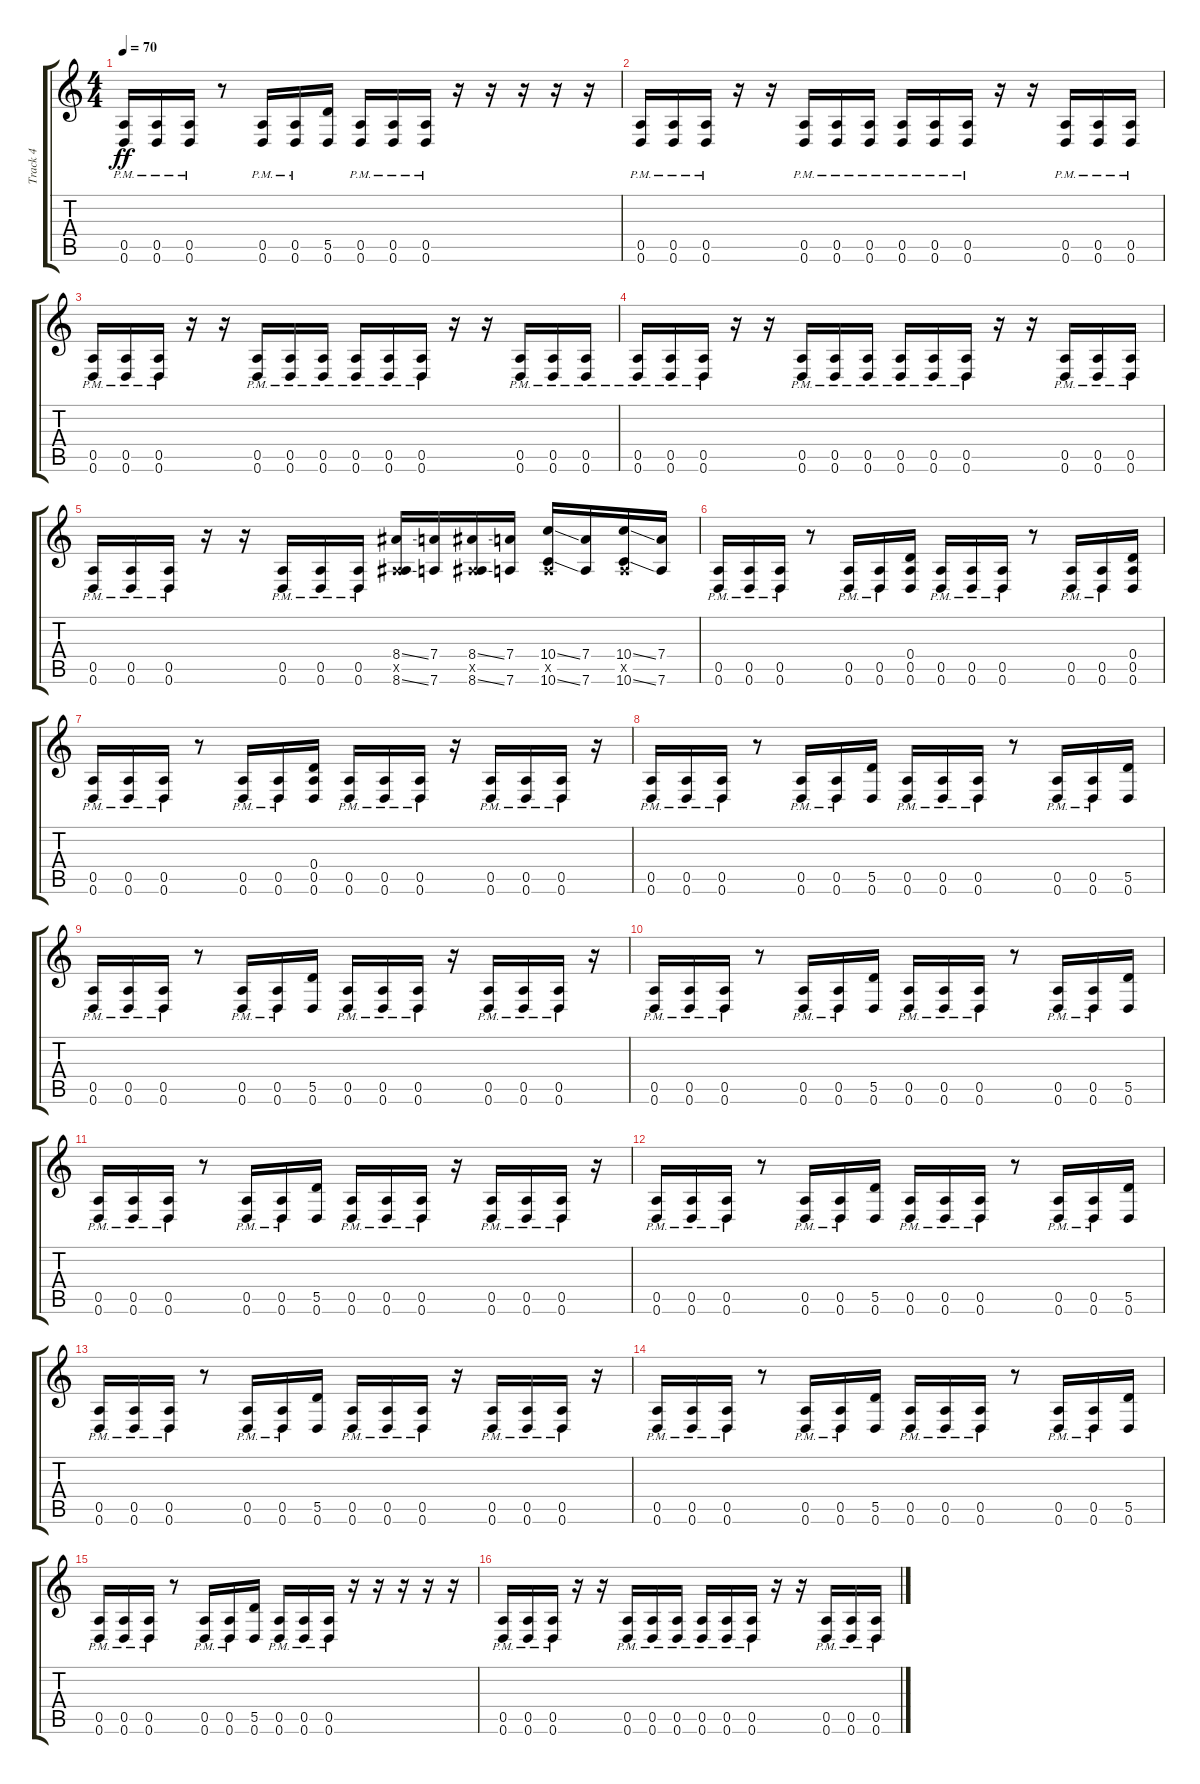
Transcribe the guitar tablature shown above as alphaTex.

\track ("Track 4" "Track 4") {instrument overdrivenguitar}
\staff {score tabs}
\tuning (E4 B3 G3 D3 A2 D2) {hide}
\ts (4 4)
\tempo 70
\clef g2
\ks c
(0.5{pm} 0.6{pm}).16{dy ff} (0.5{pm} 0.6{pm}).16 (0.5{pm} 0.6{pm}).16 r.8 (0.5{pm} 0.6{pm}).16 (0.5{pm} 0.6{pm}).16 (5.5 0.6).16 (0.5{pm} 0.6{pm}).16 (0.5{pm} 0.6{pm}).16 (0.5{pm} 0.6{pm}).16 r.16 r.16 r.16 r.16 r.16 |
(0.5{pm} 0.6{pm}).16 (0.5{pm} 0.6{pm}).16 (0.5{pm} 0.6{pm}).16 r.16 r.16 (0.5{pm} 0.6{pm}).16 (0.5{pm} 0.6{pm}).16 (0.5{pm} 0.6{pm}).16 (0.5{pm} 0.6{pm}).16 (0.5{pm} 0.6{pm}).16 (0.5{pm} 0.6{pm}).16 r.16 r.16 (0.5{pm} 0.6{pm}).16 (0.5{pm} 0.6{pm}).16 (0.5{pm} 0.6{pm}).16 |
(0.5{pm} 0.6{pm}).16 (0.5{pm} 0.6{pm}).16 (0.5{pm} 0.6{pm}).16 r.16 r.16 (0.5{pm} 0.6{pm}).16 (0.5{pm} 0.6{pm}).16 (0.5{pm} 0.6{pm}).16 (0.5{pm} 0.6{pm}).16 (0.5{pm} 0.6{pm}).16 (0.5{pm} 0.6{pm}).16 r.16 r.16 (0.5{pm} 0.6{pm}).16 (0.5{pm} 0.6{pm}).16 (0.5{pm} 0.6{pm}).16 |
(0.5{pm} 0.6{pm}).16 (0.5{pm} 0.6{pm}).16 (0.5{pm} 0.6{pm}).16 r.16 r.16 (0.5{pm} 0.6{pm}).16 (0.5{pm} 0.6{pm}).16 (0.5{pm} 0.6{pm}).16 (0.5{pm} 0.6{pm}).16 (0.5{pm} 0.6{pm}).16 (0.5{pm} 0.6{pm}).16 r.16 r.16 (0.5{pm} 0.6{pm}).16 (0.5{pm} 0.6{pm}).16 (0.5{pm} 0.6{pm}).16 |
(0.5{pm} 0.6{pm}).16 (0.5{pm} 0.6{pm}).16 (0.5{pm} 0.6{pm}).16 r.16 r.16 (0.5{pm} 0.6{pm}).16 (0.5{pm} 0.6{pm}).16 (0.5{pm} 0.6{pm}).16 (8.4{ss} 0.5{x} 8.6{ss}).16 (7.4 7.6).16 (8.4{ss} 0.5{x} 8.6{ss}).16 (7.4 7.6).16 (10.4{ss} 0.5{x} 10.6{ss}).16 (7.4 7.6).16 (10.4{ss} 0.5{x} 10.6{ss}).16 (7.4 7.6).16 |
(0.5{pm} 0.6{pm}).16 (0.5{pm} 0.6{pm}).16 (0.5{pm} 0.6{pm}).16 r.8 (0.5{pm} 0.6{pm}).16 (0.5{pm} 0.6{pm}).16 (0.4 0.5 0.6).16 (0.5{pm} 0.6{pm}).16 (0.5{pm} 0.6{pm}).16 (0.5{pm} 0.6{pm}).16 r.8 (0.5{pm} 0.6{pm}).16 (0.5{pm} 0.6{pm}).16 (0.4 0.5 0.6).16 |
(0.5{pm} 0.6{pm}).16 (0.5{pm} 0.6{pm}).16 (0.5{pm} 0.6{pm}).16 r.8 (0.5{pm} 0.6{pm}).16 (0.5{pm} 0.6{pm}).16 (0.4 0.5 0.6).16 (0.5{pm} 0.6{pm}).16 (0.5{pm} 0.6{pm}).16 (0.5{pm} 0.6{pm}).16 r.16 (0.5{pm} 0.6{pm}).16 (0.5{pm} 0.6{pm}).16 (0.5{pm} 0.6{pm}).16 r.16 |
(0.5{pm} 0.6{pm}).16 (0.5{pm} 0.6{pm}).16 (0.5{pm} 0.6{pm}).16 r.8 (0.5{pm} 0.6{pm}).16 (0.5{pm} 0.6{pm}).16 (5.5 0.6).16 (0.5{pm} 0.6{pm}).16 (0.5{pm} 0.6{pm}).16 (0.5{pm} 0.6{pm}).16 r.8 (0.5{pm} 0.6{pm}).16 (0.5{pm} 0.6{pm}).16 (5.5 0.6).16 |
(0.5{pm} 0.6{pm}).16 (0.5{pm} 0.6{pm}).16 (0.5{pm} 0.6{pm}).16 r.8 (0.5{pm} 0.6{pm}).16 (0.5{pm} 0.6{pm}).16 (5.5 0.6).16 (0.5{pm} 0.6{pm}).16 (0.5{pm} 0.6{pm}).16 (0.5{pm} 0.6{pm}).16 r.16 (0.5{pm} 0.6{pm}).16 (0.5{pm} 0.6{pm}).16 (0.5{pm} 0.6{pm}).16 r.16 |
(0.5{pm} 0.6{pm}).16 (0.5{pm} 0.6{pm}).16 (0.5{pm} 0.6{pm}).16 r.8 (0.5{pm} 0.6{pm}).16 (0.5{pm} 0.6{pm}).16 (5.5 0.6).16 (0.5{pm} 0.6{pm}).16 (0.5{pm} 0.6{pm}).16 (0.5{pm} 0.6{pm}).16 r.8 (0.5{pm} 0.6{pm}).16 (0.5{pm} 0.6{pm}).16 (5.5 0.6).16 |
(0.5{pm} 0.6{pm}).16 (0.5{pm} 0.6{pm}).16 (0.5{pm} 0.6{pm}).16 r.8 (0.5{pm} 0.6{pm}).16 (0.5{pm} 0.6{pm}).16 (5.5 0.6).16 (0.5{pm} 0.6{pm}).16 (0.5{pm} 0.6{pm}).16 (0.5{pm} 0.6{pm}).16 r.16 (0.5{pm} 0.6{pm}).16 (0.5{pm} 0.6{pm}).16 (0.5{pm} 0.6{pm}).16 r.16 |
(0.5{pm} 0.6{pm}).16 (0.5{pm} 0.6{pm}).16 (0.5{pm} 0.6{pm}).16 r.8 (0.5{pm} 0.6{pm}).16 (0.5{pm} 0.6{pm}).16 (5.5 0.6).16 (0.5{pm} 0.6{pm}).16 (0.5{pm} 0.6{pm}).16 (0.5{pm} 0.6{pm}).16 r.8 (0.5{pm} 0.6{pm}).16 (0.5{pm} 0.6{pm}).16 (5.5 0.6).16 |
(0.5{pm} 0.6{pm}).16 (0.5{pm} 0.6{pm}).16 (0.5{pm} 0.6{pm}).16 r.8 (0.5{pm} 0.6{pm}).16 (0.5{pm} 0.6{pm}).16 (5.5 0.6).16 (0.5{pm} 0.6{pm}).16 (0.5{pm} 0.6{pm}).16 (0.5{pm} 0.6{pm}).16 r.16 (0.5{pm} 0.6{pm}).16 (0.5{pm} 0.6{pm}).16 (0.5{pm} 0.6{pm}).16 r.16 |
(0.5{pm} 0.6{pm}).16 (0.5{pm} 0.6{pm}).16 (0.5{pm} 0.6{pm}).16 r.8 (0.5{pm} 0.6{pm}).16 (0.5{pm} 0.6{pm}).16 (5.5 0.6).16 (0.5{pm} 0.6{pm}).16 (0.5{pm} 0.6{pm}).16 (0.5{pm} 0.6{pm}).16 r.8 (0.5{pm} 0.6{pm}).16 (0.5{pm} 0.6{pm}).16 (5.5 0.6).16 |
(0.5{pm} 0.6{pm}).16 (0.5{pm} 0.6{pm}).16 (0.5{pm} 0.6{pm}).16 r.8 (0.5{pm} 0.6{pm}).16 (0.5{pm} 0.6{pm}).16 (5.5 0.6).16 (0.5{pm} 0.6{pm}).16 (0.5{pm} 0.6{pm}).16 (0.5{pm} 0.6{pm}).16 r.16 r.16 r.16 r.16 r.16 |
(0.5{pm} 0.6{pm}).16 (0.5{pm} 0.6{pm}).16 (0.5{pm} 0.6{pm}).16 r.16 r.16 (0.5{pm} 0.6{pm}).16 (0.5{pm} 0.6{pm}).16 (0.5{pm} 0.6{pm}).16 (0.5{pm} 0.6{pm}).16 (0.5{pm} 0.6{pm}).16 (0.5{pm} 0.6{pm}).16 r.16 r.16 (0.5{pm} 0.6{pm}).16 (0.5{pm} 0.6{pm}).16 (0.5{pm} 0.6{pm}).16
